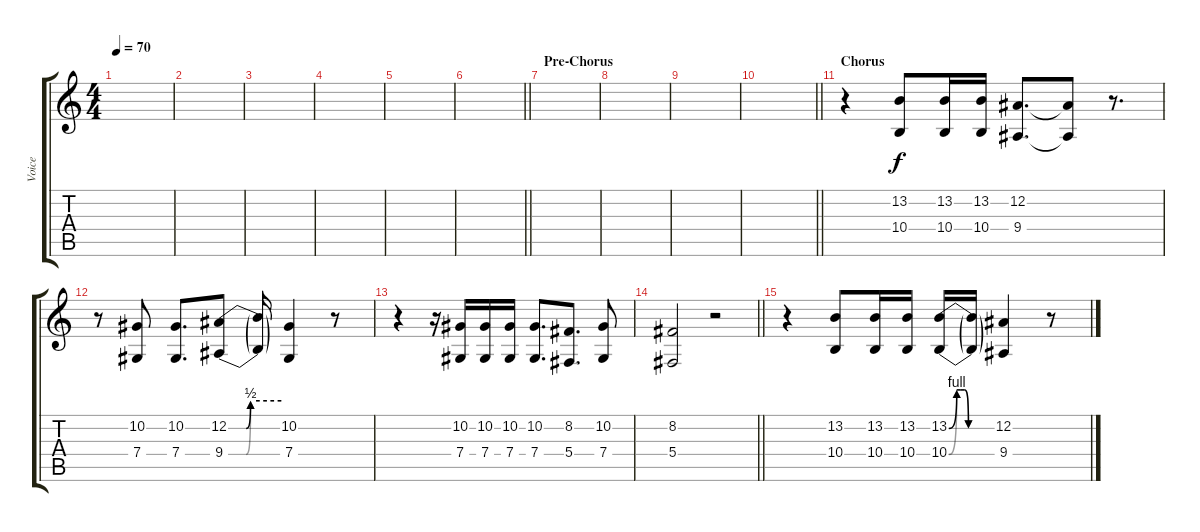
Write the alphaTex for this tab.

\track ("Voice" "Voice") {instrument lead2sawtooth}
\staff {score tabs}
\tuning (Eb4 Bb3 Gb3 Db3 Ab2 Eb2) {hide}
\ts (4 4)
\tempo 70
\clef g2
\ks c
|
|
|
|
|
\barLineRight lightlight
|
\section ("" "Pre-Chorus")
|
|
|
\barLineRight lightlight
|
\section ("" "Chorus")
r.4 (13.2 10.4).8 (13.2 10.4).16 (13.2 10.4).16 (12.2 9.4).8{d} (12.2{t} 9.4{t}).8 r.8{d} |
r.8 (10.2 7.4).8 (10.2 7.4).8{d} (12.2{be (custom 0 0 20 0 25 2 60 2)} 9.4{be (custom 0 0 20 0 25 2 60 2)}).8 (12.2{t} 9.4{t}).16 (10.2 7.4).4 r.8 |
r.4 r.16 (10.2 7.4).16 (10.2 7.4).16 (10.2 7.4).16 (10.2 7.4).8{d} (8.2 5.4).8{d} (10.2 7.4).8 |
\barLineRight lightlight
(8.2 5.4).2 r.2 |
r.4 (13.2 10.4).8 (13.2 10.4).16 (13.2 10.4).16 (13.2{be (custom 0 0 10 4 15 4 20 4 25 0 30 0 60 0)} 10.4{be (custom 0 0 10 4 15 4 20 4 25 0 30 0 60 0)}).16 (13.2{t} 10.4{t}).16 (12.2 9.4).4 r.8
